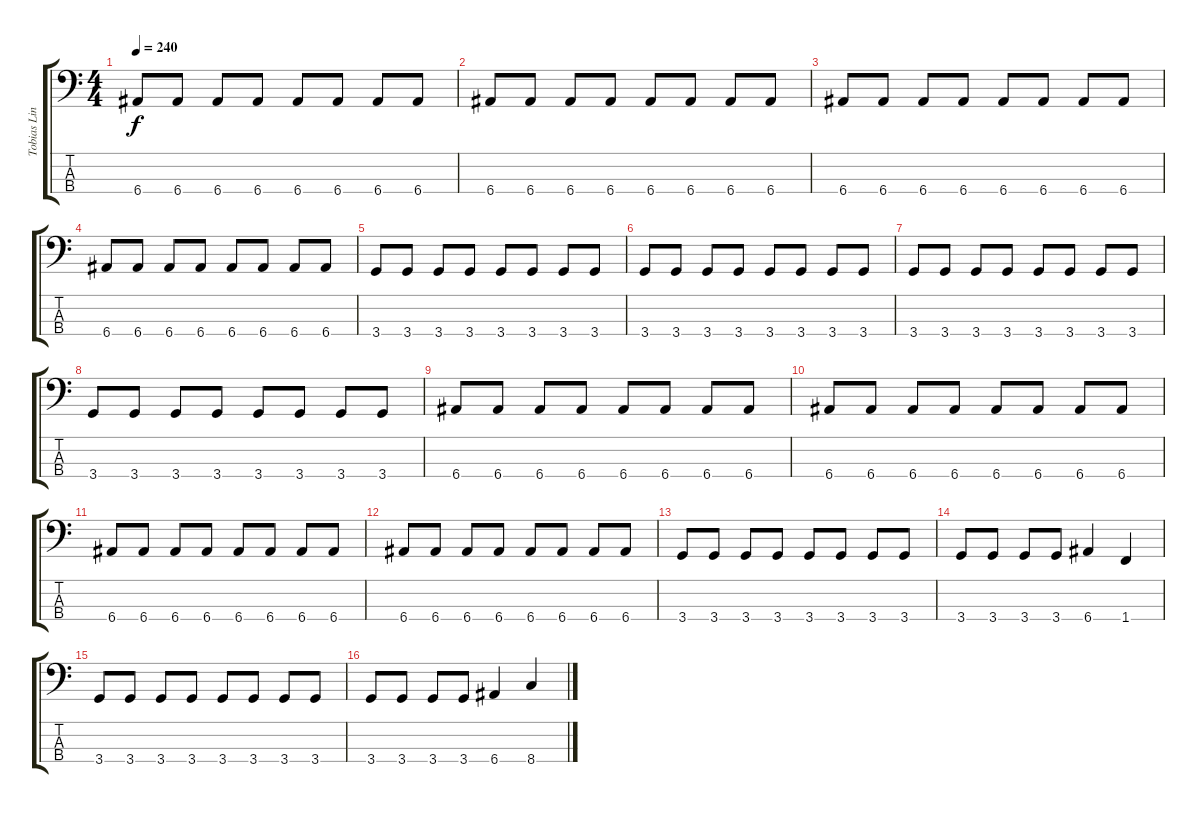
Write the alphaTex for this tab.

\track ("Tobias Lindqvist" "Tobias Lin") {instrument electricbassfinger}
\staff {score tabs}
\tuning (G2 D2 A1 E1) {hide}
\ts (4 4)
\tempo 240
\clef f4
\ks c
6.4.8{dy f} 6.4.8 6.4.8 6.4.8 6.4.8 6.4.8 6.4.8 6.4.8 |
6.4.8 6.4.8 6.4.8 6.4.8 6.4.8 6.4.8 6.4.8 6.4.8 |
6.4.8 6.4.8 6.4.8 6.4.8 6.4.8 6.4.8 6.4.8 6.4.8 |
6.4.8 6.4.8 6.4.8 6.4.8 6.4.8 6.4.8 6.4.8 6.4.8 |
3.4.8 3.4.8 3.4.8 3.4.8 3.4.8 3.4.8 3.4.8 3.4.8 |
3.4.8 3.4.8 3.4.8 3.4.8 3.4.8 3.4.8 3.4.8 3.4.8 |
3.4.8 3.4.8 3.4.8 3.4.8 3.4.8 3.4.8 3.4.8 3.4.8 |
3.4.8 3.4.8 3.4.8 3.4.8 3.4.8 3.4.8 3.4.8 3.4.8 |
6.4.8 6.4.8 6.4.8 6.4.8 6.4.8 6.4.8 6.4.8 6.4.8 |
6.4.8 6.4.8 6.4.8 6.4.8 6.4.8 6.4.8 6.4.8 6.4.8 |
6.4.8 6.4.8 6.4.8 6.4.8 6.4.8 6.4.8 6.4.8 6.4.8 |
6.4.8 6.4.8 6.4.8 6.4.8 6.4.8 6.4.8 6.4.8 6.4.8 |
3.4.8 3.4.8 3.4.8 3.4.8 3.4.8 3.4.8 3.4.8 3.4.8 |
3.4.8 3.4.8 3.4.8 3.4.8 6.4.4 1.4.4 |
3.4.8 3.4.8 3.4.8 3.4.8 3.4.8 3.4.8 3.4.8 3.4.8 |
3.4.8 3.4.8 3.4.8 3.4.8 6.4.4 8.4.4
